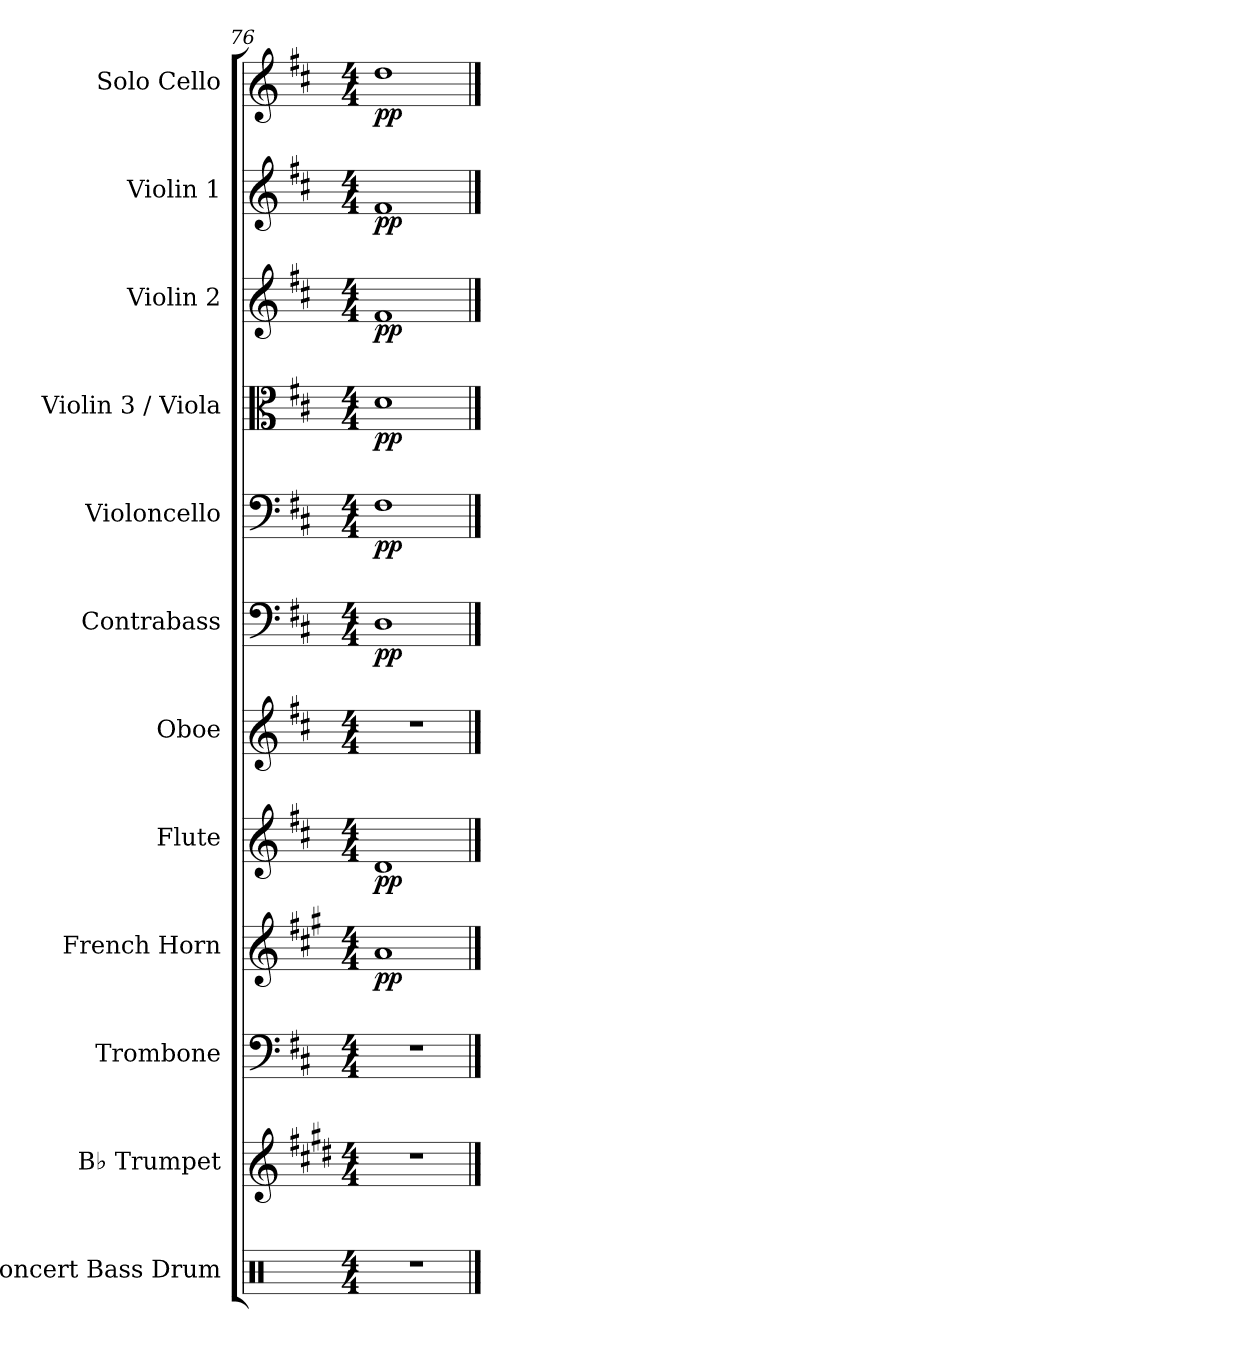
**kern	**kern	**kern	**kern	**dynam	**kern	**dynam	**kern	**kern	**dynam	**kern	**dynam	**kern	**dynam	**kern	**dynam	**kern	**dynam	**kern	**dynam
*part12	*part11	*part10	*part9	*part9	*part8	*part8	*part7	*part6	*part6	*part5	*part5	*part4	*part4	*part3	*part3	*part2	*part2	*part1	*part1
*staff12	*staff11	*staff10	*staff9	*staff9	*staff8	*staff8	*staff7	*staff6	*staff6	*staff5	*staff5	*staff4	*staff4	*staff3	*staff3	*staff2	*staff2	*staff1	*staff1
*I"Concert Bass Drum	*I"B♭ Trumpet	*I"Trombone	*I"French Horn	*	*I"Flute	*	*I"Oboe	*I"Contrabass	*	*I"Violoncello	*	*I"Violin 3 / Viola	*	*I"Violin 2	*	*I"Violin 1	*	*I"Solo Cello	*
*I'BD.	*I'Tpt.	*I'Tbn.	*I'F Hn.	*	*I'Fl.	*	*I'Ob.	*I'B.	*	*I'C.	*	*I'V3.	*	*I'V2.	*	*I'V1.	*	*	*
*clefX	*clefG2	*clefF4	*clefG2	*	*clefG2	*	*clefG2	*clefF4	*	*clefF4	*	*clefC3	*	*clefG2	*	*clefG2	*	*clefG2	*
*	*ITrd1c2	*	*ITrd4c7	*	*	*	*	*ITrd7c12	*	*	*	*	*	*	*	*	*	*	*
*k[]	*k[f#c#]	*k[f#c#]	*k[f#c#]	*	*k[f#c#]	*	*k[f#c#]	*k[f#c#]	*	*k[f#c#]	*	*k[f#c#]	*	*k[f#c#]	*	*k[f#c#]	*	*k[f#c#]	*
*M4/4	*M4/4	*M4/4	*M4/4	*	*M4/4	*	*M4/4	*M4/4	*	*M4/4	*	*M4/4	*	*M4/4	*	*M4/4	*	*M4/4	*
=76	=76	=76	=76	=76	=76	=76	=76	=76	=76	=76	=76	=76	=76	=76	=76	=76	=76	=76	=76
!	!	!	!	!LO:DY:b	!	!LO:DY:b	!	!	!LO:DY:b	!	!LO:DY:b	!	!LO:DY:b	!	!LO:DY:b	!	!LO:DY:b	!	!LO:DY:b
1r	1r	1r	1d	pp	1d	pp	1r	1DD	pp	1F#	pp	1d	pp	1f#	pp	1f#	pp	1dd	pp
==	==	==	==	==	==	==	==	==	==	==	==	==	==	==	==	==	==	==	==
*-	*-	*-	*-	*-	*-	*-	*-	*-	*-	*-	*-	*-	*-	*-	*-	*-	*-	*-	*-
